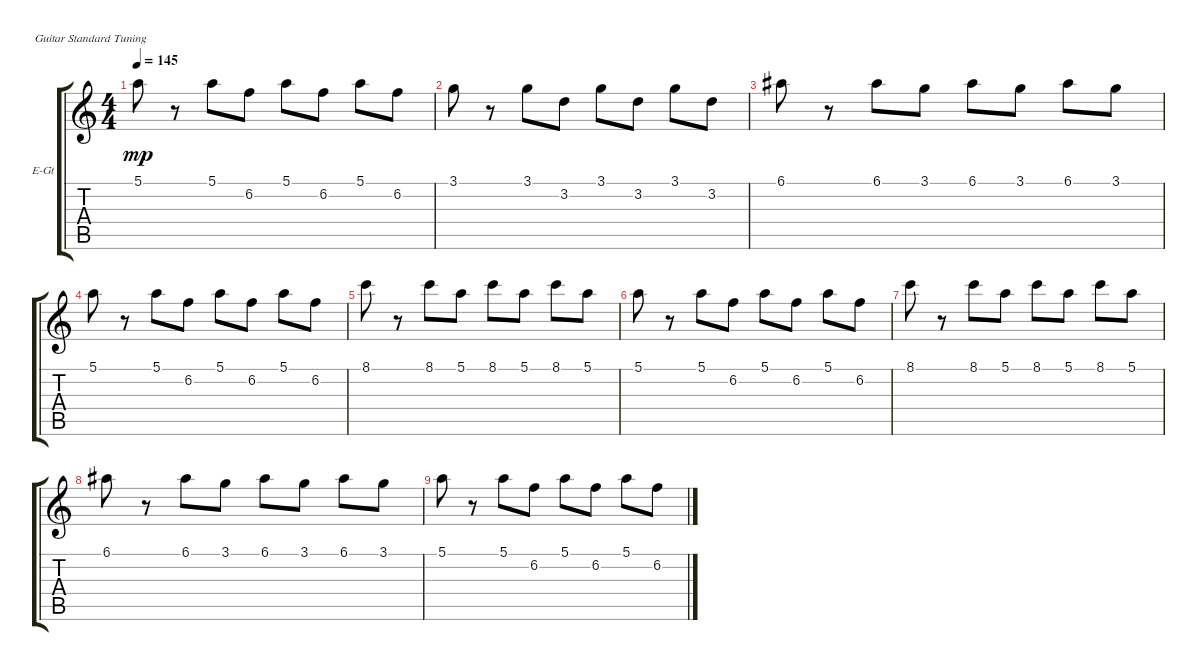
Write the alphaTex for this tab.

\bracketExtendMode groupsimilarinstruments
\firstSystemTrackNameOrientation horizontal
\otherSystemsTrackNameOrientation horizontal
\track ("Electric Guitar Solo Effect" "E-Gt") {solo instrument overdrivenguitar}
\staff {score tabs}
\tuning (E4 B3 G3 D3 A2 E2)
\ts (4 4)
\tempo 145
\clef g2
\ks c
5.1.8{dy mp} r.8 5.1.8 6.2.8 5.1.8 6.2.8 5.1.8 6.2.8 |
3.1.8 r.8 3.1.8 3.2.8 3.1.8 3.2.8 3.1.8 3.2.8 |
6.1.8 r.8 6.1.8 3.1.8 6.1.8 3.1.8 6.1.8 3.1.8 |
5.1.8 r.8 5.1.8 6.2.8 5.1.8 6.2.8 5.1.8 6.2.8 |
\scale
0.487395 8.1.8 r.8 8.1.8 5.1.8 8.1.8 5.1.8 8.1.8 5.1.8 |
\scale
0.256303 5.1.8 r.8 5.1.8 6.2.8 5.1.8 6.2.8 5.1.8 6.2.8 |
\scale
0.256303 8.1.8 r.8 8.1.8 5.1.8 8.1.8 5.1.8 8.1.8 5.1.8 |
\scale
0.333333 6.1.8 r.8 6.1.8 3.1.8 6.1.8 3.1.8 6.1.8 3.1.8 |
\scale
0.333333 5.1.8 r.8 5.1.8 6.2.8 5.1.8 6.2.8 5.1.8 6.2.8 |
\scale
0.333333 |
\scale
0.333333 |
\scale
0.333333 |
\scale
0.333333 |
\scale
0.333333 |
\scale
0.333333 |
\scale
0.333333
